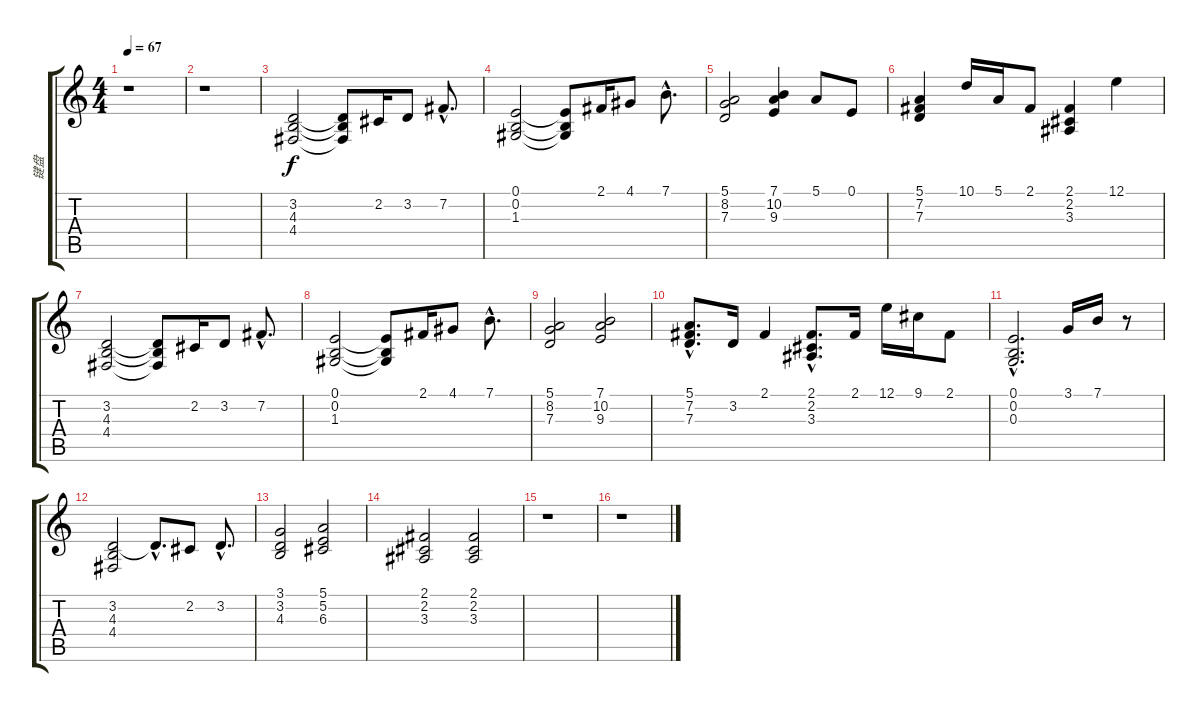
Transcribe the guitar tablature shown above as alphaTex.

\track ("键盘" "键盘") {instrument pad1newage}
\staff {score tabs}
\tuning (E4 B3 G3 D3 A2 E2) {hide}
\ts (4 4)
\tempo 67
\clef g2
\ks c
r.1{dy f} |
r.1 |
(3.2 4.3 4.4).2 (3.2{t} 4.3{t} 4.4{t}).8 2.2.16 3.2.8 7.2{hac}.8{d} |
(0.1 0.2 1.3).2 (0.1{t} 0.2{t} 1.3{t}).8 2.1.16 4.1.8 7.1{hac}.8{d} |
(5.1 8.2 7.3).2 (7.1 10.2 9.3).4 5.1.8 0.1.8 |
(5.1 7.2 7.3).4 10.1.16 5.1.16 2.1.8 (2.1 2.2 3.3).4 12.1.4 |
(3.2 4.3 4.4).2 (3.2{t} 4.3{t} 4.4{t}).8 2.2.16 3.2.8 7.2{hac}.8{d} |
(0.1 0.2 1.3).2 (0.1{t} 0.2{t} 1.3{t}).8 2.1.16 4.1.8 7.1{hac}.8{d} |
(5.1 8.2 7.3).2 (7.1 10.2 9.3).2 |
(5.1{hac} 7.2{hac} 7.3{hac}).8{d} 3.2.16 2.1.4 (2.1{hac} 2.2{hac} 3.3{hac}).8{d} 2.1.16 12.1.16 9.1.16 2.1.8 |
(0.1{hac} 0.2{hac} 0.3{hac}).2{d} 3.1.16 7.1.16 r.8 |
(3.2 4.3 4.4).2 3.2{hac t}.8{d} 2.2.8 3.2{hac}.8{d} |
(3.1 3.2 4.3).2 (5.1 5.2 6.3).2 |
(2.1 2.2 3.3).2 (2.1 2.2 3.3).2 |
r.1 |
r.1
